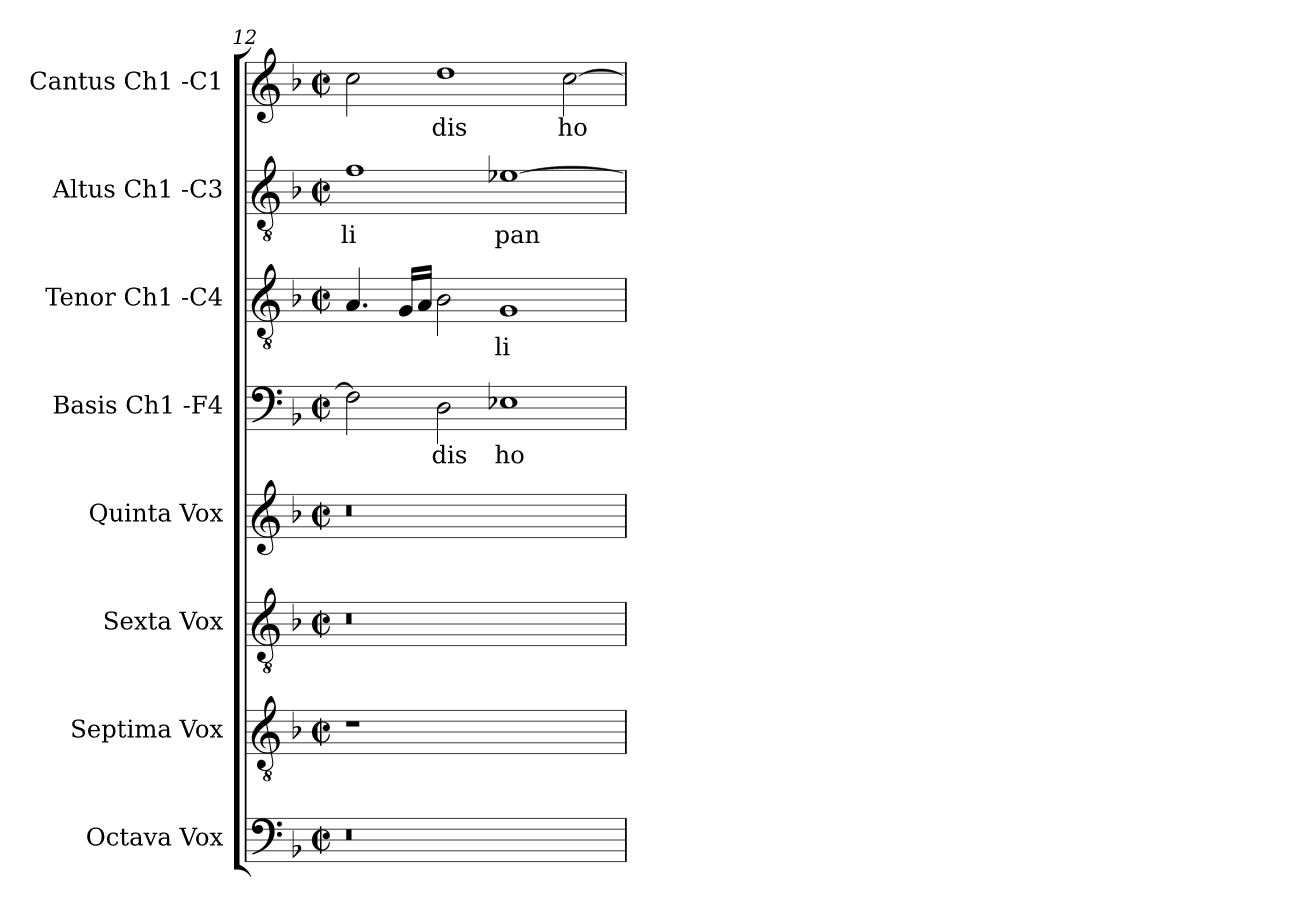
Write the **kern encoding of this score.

**kern	**kern	**kern	**kern	**kern	**text	**kern	**text	**kern	**text	**kern	**text
*part8	*part7	*part6	*part5	*part4	*part4	*part3	*part3	*part2	*part2	*part1	*part1
*staff8	*staff7	*staff6	*staff5	*staff4	*staff4	*staff3	*staff3	*staff2	*staff2	*staff1	*staff1
*I"Octava  Vox	*I"Septima  Vox	*I"Sexta  Vox	*I"Quinta  Vox	*I"Basis  Ch1 -F4	*	*I"Tenor  Ch1 -C4	*	*I"Altus  Ch1 -C3	*	*I"Cantus  Ch1 -C1	*
*	*	*	*	*I'B	*	*I'T	*	*I'A	*	*I'C	*
*clefF4	*clefGv2	*clefGv2	*clefG2	*clefF4	*	*clefGv2	*	*clefGv2	*	*clefG2	*
*k[b-]	*k[b-]	*k[b-]	*k[b-]	*k[b-]	*	*k[b-]	*	*k[b-]	*	*k[b-]	*
*F:	*F:	*F:	*F:	*F:	*	*F:	*	*F:	*	*F:	*
*M2/2	*M2/2	*M2/2	*M2/2	*M2/2	*	*M2/2	*	*M2/2	*	*M2/2	*
*met(c|)	*met(c|)	*met(c|)	*met(c|)	*met(c|)	*	*met(c|)	*	*met(c|)	*	*met(c|)	*
=12	=12	=12	=12	=12	=12	=12	=12	=12	=12	=12	=12
!	!	!	!	!	!LO:LY:b:rj	!	!LO:LY:b:rj	!	!LO:LY:b:rj	!	!LO:LY:b:cj
0r	1r	0r	0r	2F\]	--	4.A/	--	1f	-li	2cc\	--
!	!	!	!	!	!	!	!LO:LY:b:rj	!	!	!	!
.	.	.	.	.	.	16G/L	--	.	.	.	.
!	!	!	!	!	!	!	!LO:LY:b:rj	!	!	!	!
.	.	.	.	.	.	16A/J	--	.	.	.	.
!	!	!	!	!	!LO:LY:b:rj	!	!LO:LY:b:rj	!	!	!	!LO:LY:b:cj
.	.	.	.	2D\	-dis	2B-\	--	.	.	1dd	-dis
!	!	!	!	!	!LO:LY:b:rj	!	!LO:LY:b:rj	!	!LO:LY:b:rj	!	!
.	1ryy	.	.	1E-X	ho-	1G	-li	[>1e-X	pan-	.	.
!	!	!	!	!	!	!	!	!	!	!	!LO:LY:b:cj
.	.	.	.	.	.	.	.	.	.	[>2cc\	ho-
=	=	=	=	=	=	=	=	=	=	=	=
*-	*-	*-	*-	*-	*-	*-	*-	*-	*-	*-	*-
